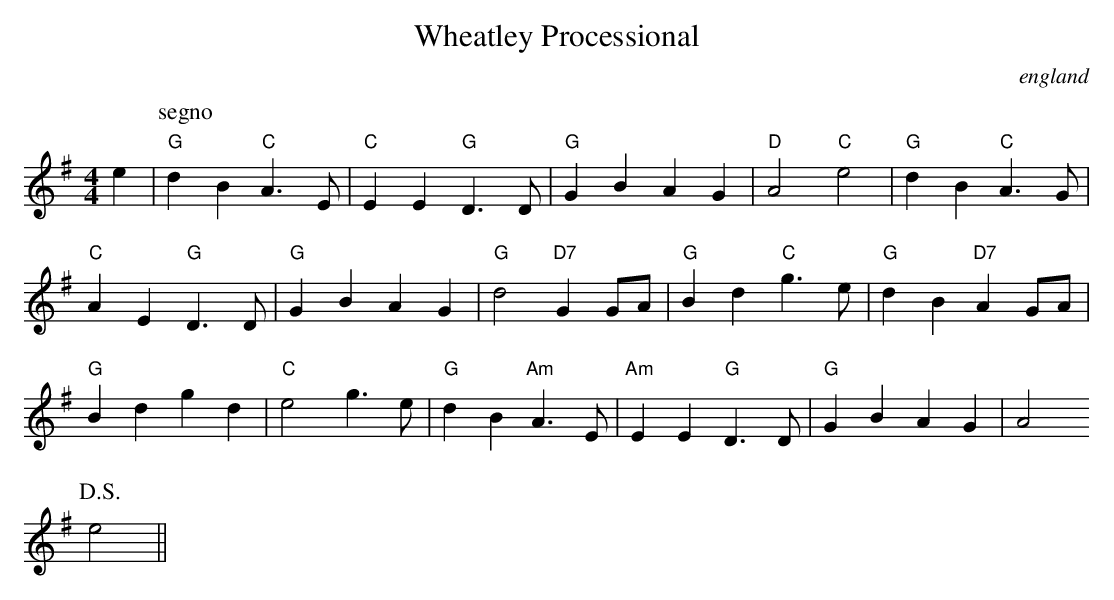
X:1
T:Wheatley Processional
O:england
M:4/4
L:1/4
K:G
e|\
P:segno
"G"dB "C"A3/2E/2|"C"EE "G"D3/2D/2|"G"GB AG|"D"A2 "C"e2|"G"dB "C"A3/2G/2|
"C"AE "G"D3/2D/2|"G"GB AG|"G"d2 "D7"GG/2A/2|"G"Bd "C"g3/2e/2|"G"dB "D7"AG/2A/2\
|
"G"Bd gd|"C"e2 g3/2e/2|"G"dB "Am"A3/2E/2|"Am"EE "G"D3/2D/2|"G"GB AG|A2
P:D.S.
e2||
